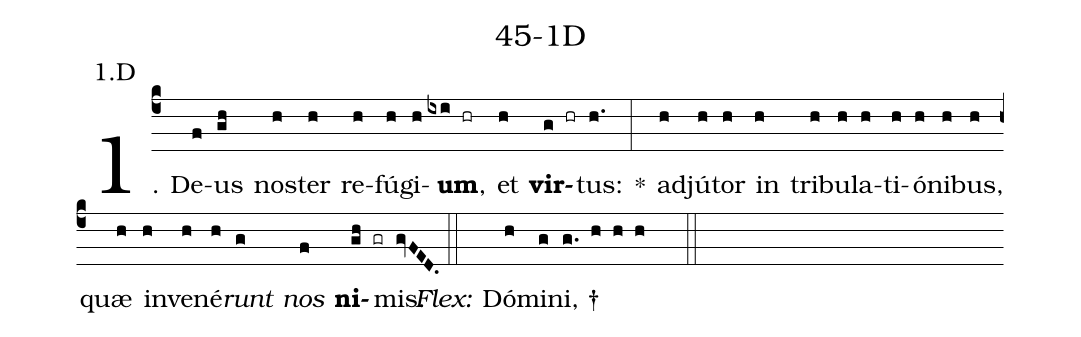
name: 45-1D;
annotation: 1.D;
%%
(c4)1. De(f)us(gh) nos(h)ter(h) re(h)fú(h)gi(h)<b>um</b>,(ixi hr) et(h) <b>vir</b>(g hr)tus:(h.) *(:) ad(h)jú(h)tor(h) in(h) tri(h)bu(h)la(h)ti(h)ó(h)ni(h)bus,(h) quæ(h) in(h)ve(h)né(h)<i>runt</i>(g) <i>nos</i>(f) <b>ni</b>(gh gr)mis.(gvFED.) (::)
<i>Flex:</i>()  Dó(h)mi(g)ni, †(g. h h h  ::)
